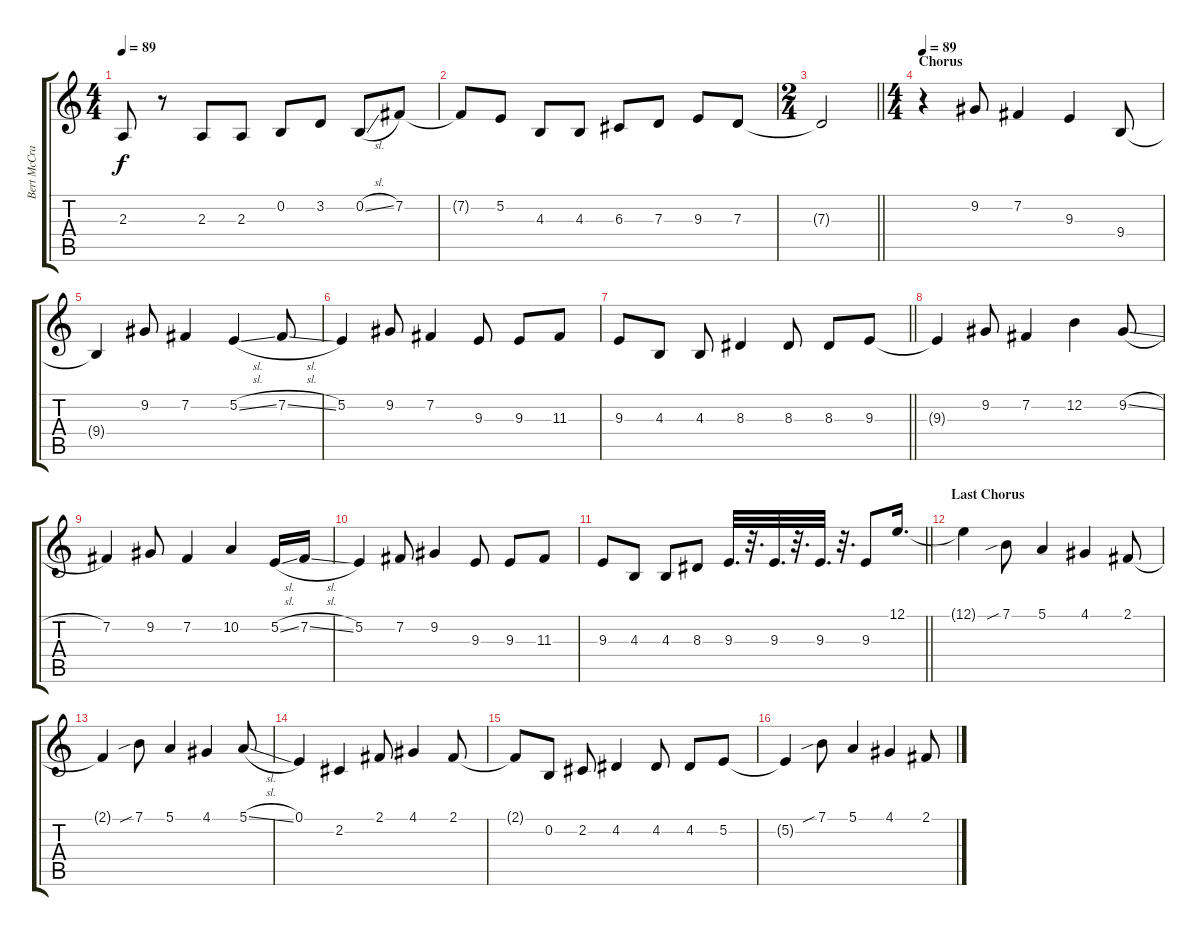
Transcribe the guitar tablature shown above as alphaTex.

\track ("Bert McCracken" "Bert McCra") {instrument oboe}
\staff {score tabs}
\tuning (E4 B3 G3 D3 A2 E2) {hide}
\ts (4 4)
\tempo 89
\clef g2
\ks c
2.3.8{dy f} r.8 2.3.8 2.3.8 0.2.8 3.2.8 0.2{sl}.8 7.2.8 |
7.2{t}.8 5.2.8 4.3.8 4.3.8 6.3.8 7.3.8 9.3.8 7.3.8{volume 8} |
\ts (2 4)
\barLineRight lightlight
7.3{t}.2 |
\ts (4 4)
\section ("" "Chorus")
\tempo 89
r.4{volume 16} 9.2.8 7.2.4 9.3.4 9.4.8 |
9.4{t}.4 9.2.8 7.2.4 5.2{sl}.4 7.2{sl}.8 |
5.2.4 9.2.8 7.2.4 9.3.8 9.3.8 11.3.8 |
\barLineRight lightlight
9.3.8 4.3.8 4.3.8 8.3.4 8.3.8 8.3.8 9.3.8 |
9.3{t}.4 9.2.8 7.2.4 12.2.4 9.2{sl}.8 |
7.2.4 9.2.8 7.2.4 10.2.4 5.2{sl}.16 7.2{sl}.16 |
5.2.4 7.2.8 9.2.4 9.3.8 9.3.8 11.3.8 |
\barLineRight lightlight
9.3.8 4.3.8 4.3.8 8.3.8 9.3.32{d} r.32{d} 9.3.32{d} r.32{d} 9.3.32{d} r.32{d} 9.3.8 12.1.16{d} |
\section ("" "Last Chorus")
12.1{t}.4 7.1{sib}.8 5.1.4 4.1.4 2.1.8 |
2.1{t}.4 7.1{sib}.8 5.1.4 4.1.4 5.1{sl}.8 |
0.1.4 2.2.4 2.1.8 4.1.4 2.1.8 |
2.1{t}.8 0.2.8 2.2.8 4.2.4 4.2.8 4.2.8 5.2.8 |
5.2{t}.4 7.1{sib}.8 5.1.4 4.1.4 2.1.8
